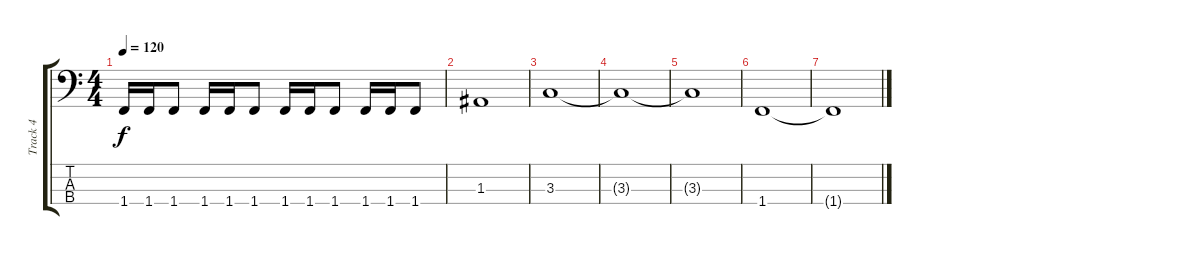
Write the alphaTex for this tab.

\track ("Track 4" "Track 4") {instrument electricbassfinger}
\staff {score tabs}
\tuning (G2 D2 A1 E1) {hide}
\ts (4 4)
\tempo 120
\clef f4
\ks c
1.4.16{dy f} 1.4.16 1.4.8 1.4.16 1.4.16 1.4.8 1.4.16 1.4.16 1.4.8 1.4.16 1.4.16 1.4.8 |
1.3.1 |
3.3.1 |
3.3{t}.1 |
3.3{t}.1 |
1.4.1 |
1.4{t}.1
